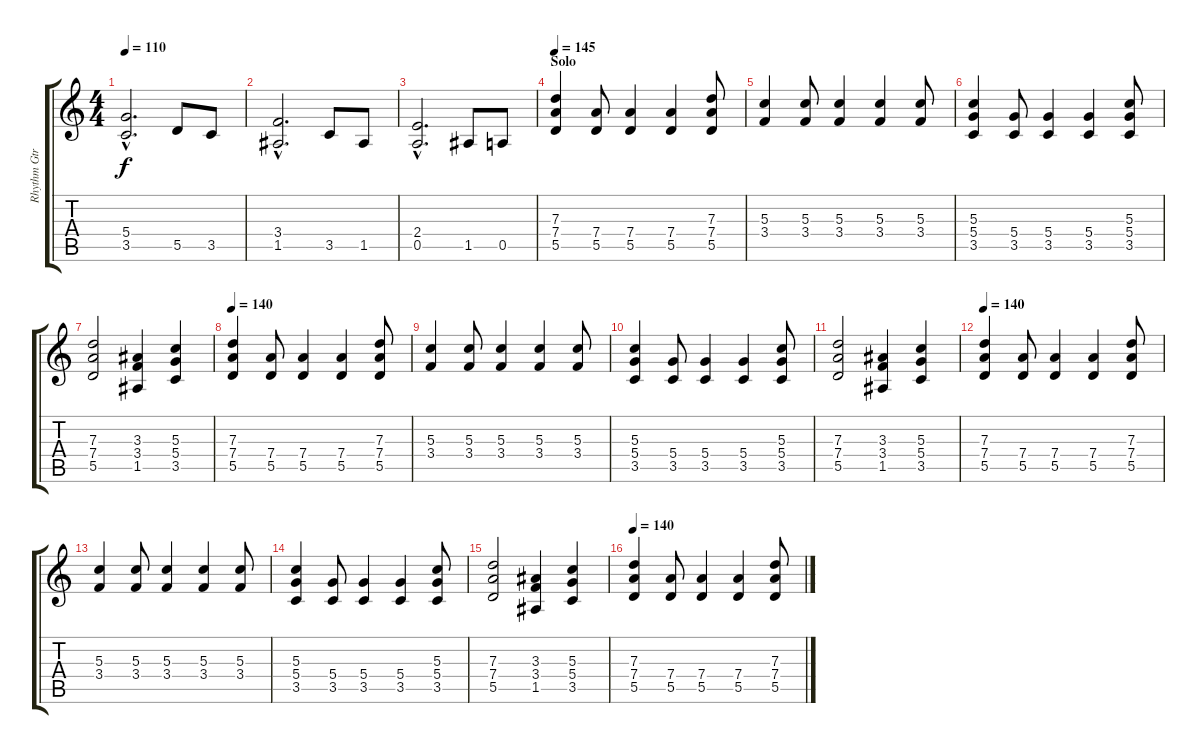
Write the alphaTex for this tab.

\track ("Rhythm Gtr." "Rhythm Gtr") {instrument distortionguitar}
\staff {score tabs}
\tuning (E4 B3 G3 D3 A2 E2) {hide}
\ts (4 4)
\tempo 110
\clef g2
\ks c
(5.4{hac} 3.5{hac}).2{d dy f} 5.5.8 3.5.8 |
(3.4{hac} 1.5{hac}).2{d} 3.5.8 1.5.8 |
(2.4{hac} 0.5{hac}).2{d} 1.5.8 0.5.8 |
\section ("" "Solo")
\tempo 140
\tempo 145
(7.3 7.4 5.5).4 (7.4 5.5).8 (7.4 5.5).4 (7.4 5.5).4 (7.3 7.4 5.5).8 |
(5.3 3.4).4 (5.3 3.4).8 (5.3 3.4).4 (5.3 3.4).4 (5.3 3.4).8 |
(5.3 5.4 3.5).4 (5.4 3.5).8 (5.4 3.5).4 (5.4 3.5).4 (5.3 5.4 3.5).8 |
(7.3 7.4 5.5).2 (3.3 3.4 1.5).4 (5.3 5.4 3.5).4 |
\tempo 140
(7.3 7.4 5.5).4 (7.4 5.5).8 (7.4 5.5).4 (7.4 5.5).4 (7.3 7.4 5.5).8 |
(5.3 3.4).4 (5.3 3.4).8 (5.3 3.4).4 (5.3 3.4).4 (5.3 3.4).8 |
(5.3 5.4 3.5).4 (5.4 3.5).8 (5.4 3.5).4 (5.4 3.5).4 (5.3 5.4 3.5).8 |
(7.3 7.4 5.5).2 (3.3 3.4 1.5).4 (5.3 5.4 3.5).4 |
\tempo 140
(7.3 7.4 5.5).4 (7.4 5.5).8 (7.4 5.5).4 (7.4 5.5).4 (7.3 7.4 5.5).8 |
(5.3 3.4).4 (5.3 3.4).8 (5.3 3.4).4 (5.3 3.4).4 (5.3 3.4).8 |
(5.3 5.4 3.5).4 (5.4 3.5).8 (5.4 3.5).4 (5.4 3.5).4 (5.3 5.4 3.5).8 |
(7.3 7.4 5.5).2 (3.3 3.4 1.5).4 (5.3 5.4 3.5).4 |
\tempo 140
(7.3 7.4 5.5).4 (7.4 5.5).8 (7.4 5.5).4 (7.4 5.5).4 (7.3 7.4 5.5).8
